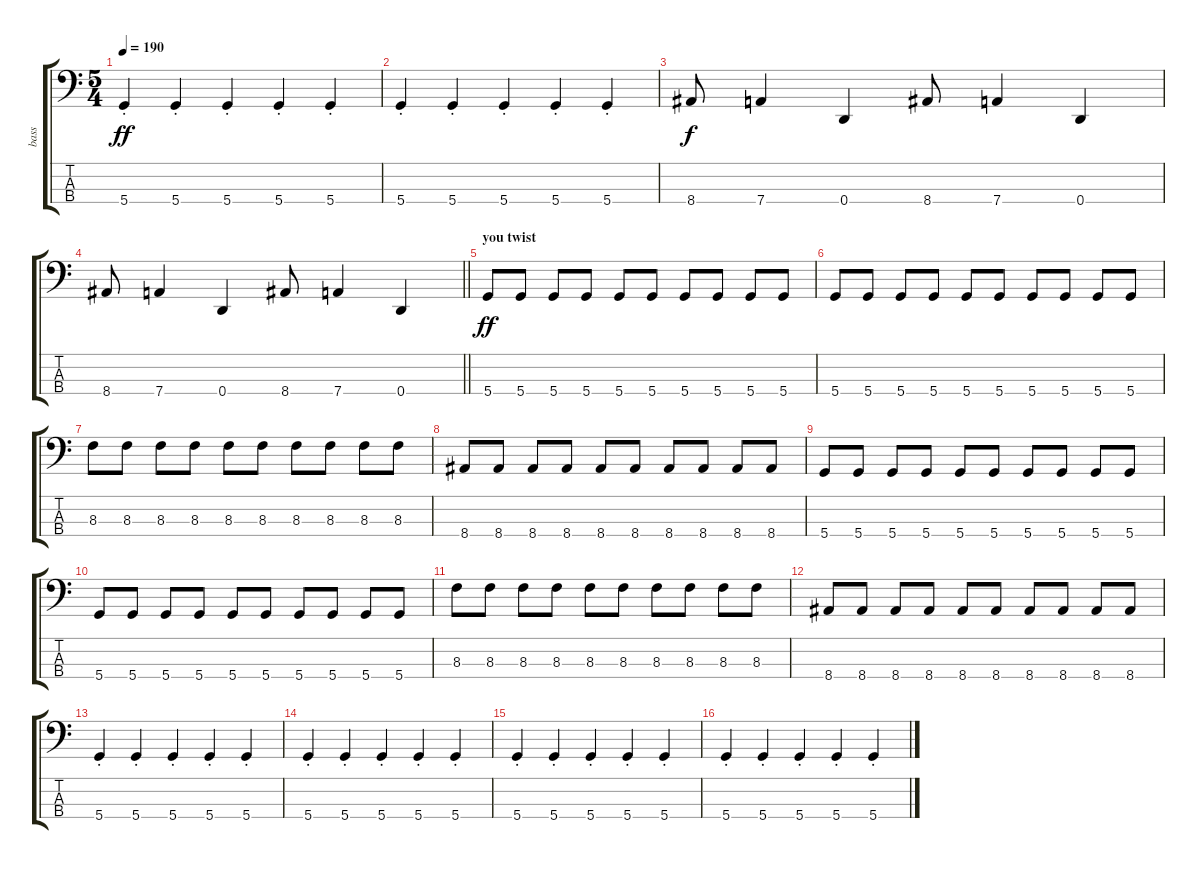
\track ("bass" "bass") {instrument electricbasspick}
\staff {score tabs}
\tuning (G2 D2 A1 D1) {hide}
\ts (5 4)
\tempo 190
\clef f4
\ks c
5.4{st}.4{dy ff} 5.4{st}.4 5.4{st}.4 5.4{st}.4 5.4{st}.4 |
5.4{st}.4 5.4{st}.4 5.4{st}.4 5.4{st}.4 5.4{st}.4 |
8.4.8{dy f} 7.4.4 0.4.4 8.4.8 7.4.4 0.4.4 |
\barLineRight lightlight
8.4.8 7.4.4 0.4.4 8.4.8 7.4.4 0.4.4 |
\section ("" "you twist")
5.4.8{dy ff} 5.4.8 5.4.8 5.4.8 5.4.8 5.4.8 5.4.8 5.4.8 5.4.8 5.4.8 |
5.4.8 5.4.8 5.4.8 5.4.8 5.4.8 5.4.8 5.4.8 5.4.8 5.4.8 5.4.8 |
8.3.8 8.3.8 8.3.8 8.3.8 8.3.8 8.3.8 8.3.8 8.3.8 8.3.8 8.3.8 |
8.4.8 8.4.8 8.4.8 8.4.8 8.4.8 8.4.8 8.4.8 8.4.8 8.4.8 8.4.8 |
5.4.8 5.4.8 5.4.8 5.4.8 5.4.8 5.4.8 5.4.8 5.4.8 5.4.8 5.4.8 |
5.4.8 5.4.8 5.4.8 5.4.8 5.4.8 5.4.8 5.4.8 5.4.8 5.4.8 5.4.8 |
8.3.8 8.3.8 8.3.8 8.3.8 8.3.8 8.3.8 8.3.8 8.3.8 8.3.8 8.3.8 |
8.4.8 8.4.8 8.4.8 8.4.8 8.4.8 8.4.8 8.4.8 8.4.8 8.4.8 8.4.8 |
5.4{st}.4 5.4{st}.4 5.4{st}.4 5.4{st}.4 5.4{st}.4 |
5.4{st}.4 5.4{st}.4 5.4{st}.4 5.4{st}.4 5.4{st}.4 |
5.4{st}.4 5.4{st}.4 5.4{st}.4 5.4{st}.4 5.4{st}.4 |
5.4{st}.4 5.4{st}.4 5.4{st}.4 5.4{st}.4 5.4{st}.4
